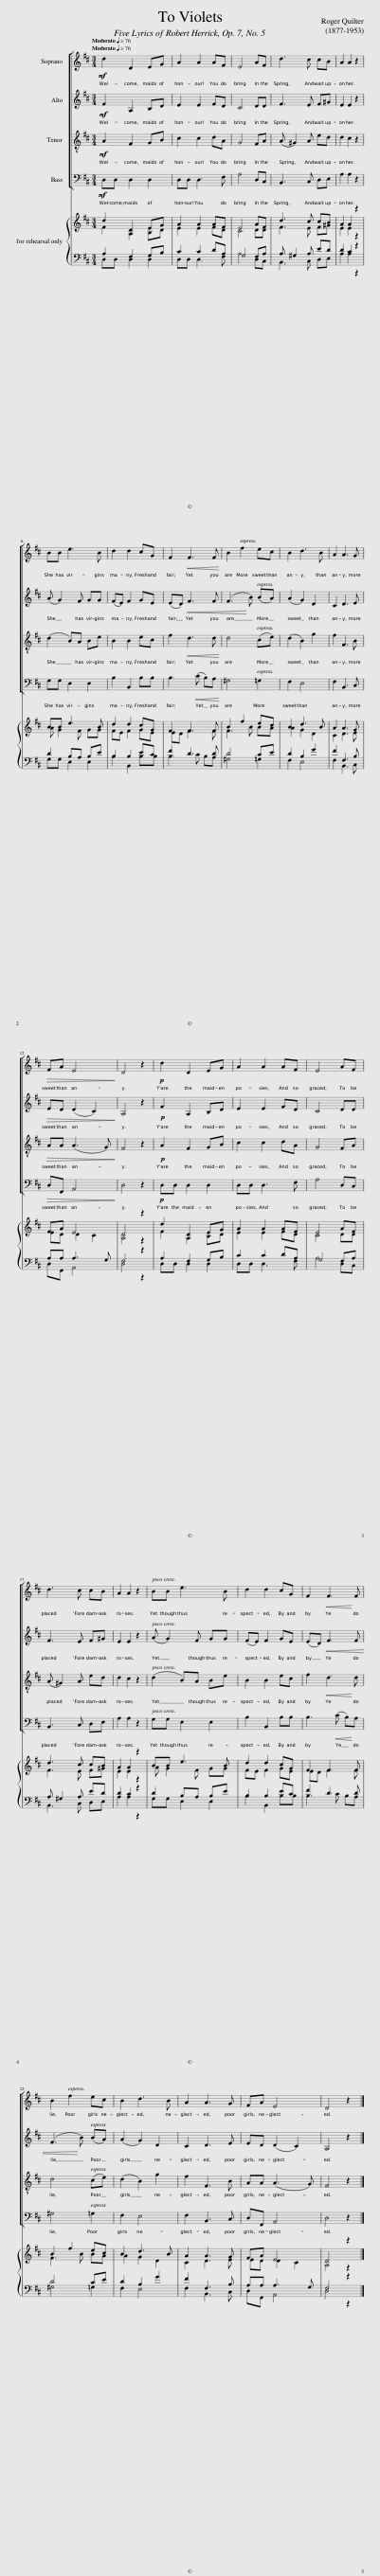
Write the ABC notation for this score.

X:1
%%score [ 1 2 3 4 ] { ( 5 6 ) | ( 7 8 ) }
L:1/8
Q:1/4=76
M:3/4
I:linebreak $
K:D
V:1 treble
V:2 treble
V:3 treble-8
V:4 bass
V:5 treble
V:6 treble
V:7 bass
V:8 bass
V:1
!mf! d2 D2 EG | A2 A2 AF | E4 AF | d3 c cB | A2 A2 z2 |$ %5
 BB e3 B | d2 d2 cG | F2!<(! F3 F!<)! | B2 f2 ec | B2 d3 B | %10
 A2 A3 G |$!>(! FA E4!>)! | D4 z2 |!p! d2 D2 EG | A2 A2 AF | %15
 E4 AF |$ d3 c cB | A2 A2 z2 | BB e3 B | d2 d2 cG | %20
 F2!<(! F3!<)! F |$ B2 f2 ec | B2 d3 B | A2 A3 G | FA E4 | %25
 D4 z2 |] %26
V:2
!mf! F2 A,2 B,D | E2 E2 FD | C4 DD | F3 E F^G | E2 E2 z2 |$ %5
 (A G2) F GG | (FE) F2 GE | (ED)!<(! F3 F | (F3!<)! B) (BA) | (A2 G2) D2 | %10
 C2 D3 E |$!>(! ED (D2 C2)!>)! | A,4 z2 |!p! F2 A,2 B,D | E2 E2 FD | %15
 C4 DD |$ F3 E F^G | E2 E2 z2 | (A G2) F GG | (FE) F2 GE | %20
 (ED)!<(! F3 F |$ (F3!<)! B) (BA) | (A2 G2) D2 | C2 D3 E | ED (D2 C2) | %25
 A,4 z2 |] %26
V:3
!mf! A2 F2 GB | c2 c2 dA | G4 FA | (A ^G2) A ed | d2 c2 z2 |$ %5
 (d2 B)A Be | B2 B2 ec | f2!<(! d3 d!<)! | d4 (ce) | (d2 B2) g2 | %10
 f2 F3 B |$!>(! AA (A3 G)!>)! | F4 z2 |!p! A2 F2 GB | c2 c2 dA | %15
 G4 FA |$ (A ^G2) A ed | d2 c2 z2 | (d2 B)A Be | B2 B2 ec | %20
 f2!<(! d3!<)! d |$ d4 (ce) | (d2 B2) g2 | f2 F3 B | AA (A3 G) | %25
 F4 z2 |] %26
V:4
!mf! D,D, D,2 D,2 | D,D, D,3 F, | A,4 D,C, | B,,3 C, D,E, | A,2 A,2 z2 |$ %5
 G,G, E,2 E,2 | B,2 B,,2 B,B, | B,3!<(! (C B,)A,!<)! | ^G,4 =G,2 | F,2 E,4 | %10
 F,2 B,,3 C, |$!>(! D,F,, A,,4!>)! | D,4 z2 |!p! D,D, D,2 D,2 | D,D, D,3 F, | %15
 A,4 D,C, |$ B,,3 C, D,E, | A,2 A,2 z2 | G,G, E,2 E,2 | B,2 B,,2 B,B, | %20
 B,3!<(! (C B,)!<)!A, |$ ^G,4 =G,2 | F,2 E,4 | F,2 B,,3 C, | D,F,, A,,4 | %25
 D,4 z2 |] %26
V:5
 d2 D2 EG | A2 A2 AF | E4 AF | d3 c cB | A2 A2 z2 |$ %5
 BB e3 B | d2 d2 cG | F2 F3 F | B2 f2 ec | B2 d3 B | %10
 A2 A3 G |$ FA E4 | D4 z2 | d2 D2 EG | A2 A2 AF | %15
 E4 AF |$ d3 c cB | A2 A2 z2 | BB e3 B | d2 d2 cG | %20
 F2 F3 F |$ B2 f2 ec | B2 d3 B | A2 A3 G | FA E4 | %25
 D4 z2 |] %26
V:6
 F2 A,2 B,D | E2 E2 FD | C4 DD | F3 E F^G | E2 E2 z2 |$ %5
 A G2 F GG | FE F2 GE | ED F3 F | F3 B BA | A2 G2 D2 | %10
 C2 D3 E |$ ED D2 C2 | A,4 z2 | F2 A,2 B,D | E2 E2 FD | %15
 C4 DD |$ F3 E F^G | E2 E2 z2 | A G2 F GG | FE F2 GE | %20
 ED F3 F |$ F3 B BA | A2 G2 D2 | C2 D3 E | ED D2 C2 | %25
 A,4 z2 |] %26
V:7
 A,2 F,2 G,B, | C2 C2 DA, | G,4 F,A, | A, ^G,2 A, ED | D2 C2 z2 |$ %5
 D2 B,A, B,E | B,2 B,2 EC | F2 D3 D | D4 CE | D2 B,2 G2 | %10
 F2 F,3 B, |$ A,A, A,3 G, | F,4 z2 | A,2 F,2 G,B, | C2 C2 DA, | %15
 G,4 F,A, |$ A, ^G,2 A, ED | D2 C2 z2 | D2 B,A, B,E | B,2 B,2 EC | %20
 F2 D3 D |$ D4 CE | D2 B,2 G2 | F2 F,3 B, | A,A, A,3 G, | %25
 F,4 z2 |] %26
V:8
 D,D, D,2 D,2 | D,D, D,3 F, | A,4 D,C, | B,,3 C, D,E, | A,2 A,2 z2 |$ %5
 G,G, E,2 E,2 | B,2 B,,2 B,B, | B,3 C B,A, | ^G,4 =G,2 | F,2 E,4 | %10
 F,2 B,,3 C, |$ D,F,, A,,4 | D,4 z2 | D,D, D,2 D,2 | D,D, D,3 F, | %15
 A,4 D,C, |$ B,,3 C, D,E, | A,2 A,2 z2 | G,G, E,2 E,2 | B,2 B,,2 B,B, | %20
 B,3 C B,A, |$ ^G,4 =G,2 | F,2 E,4 | F,2 B,,3 C, | D,F,, A,,4 | %25
 D,4 z2 |] %26
